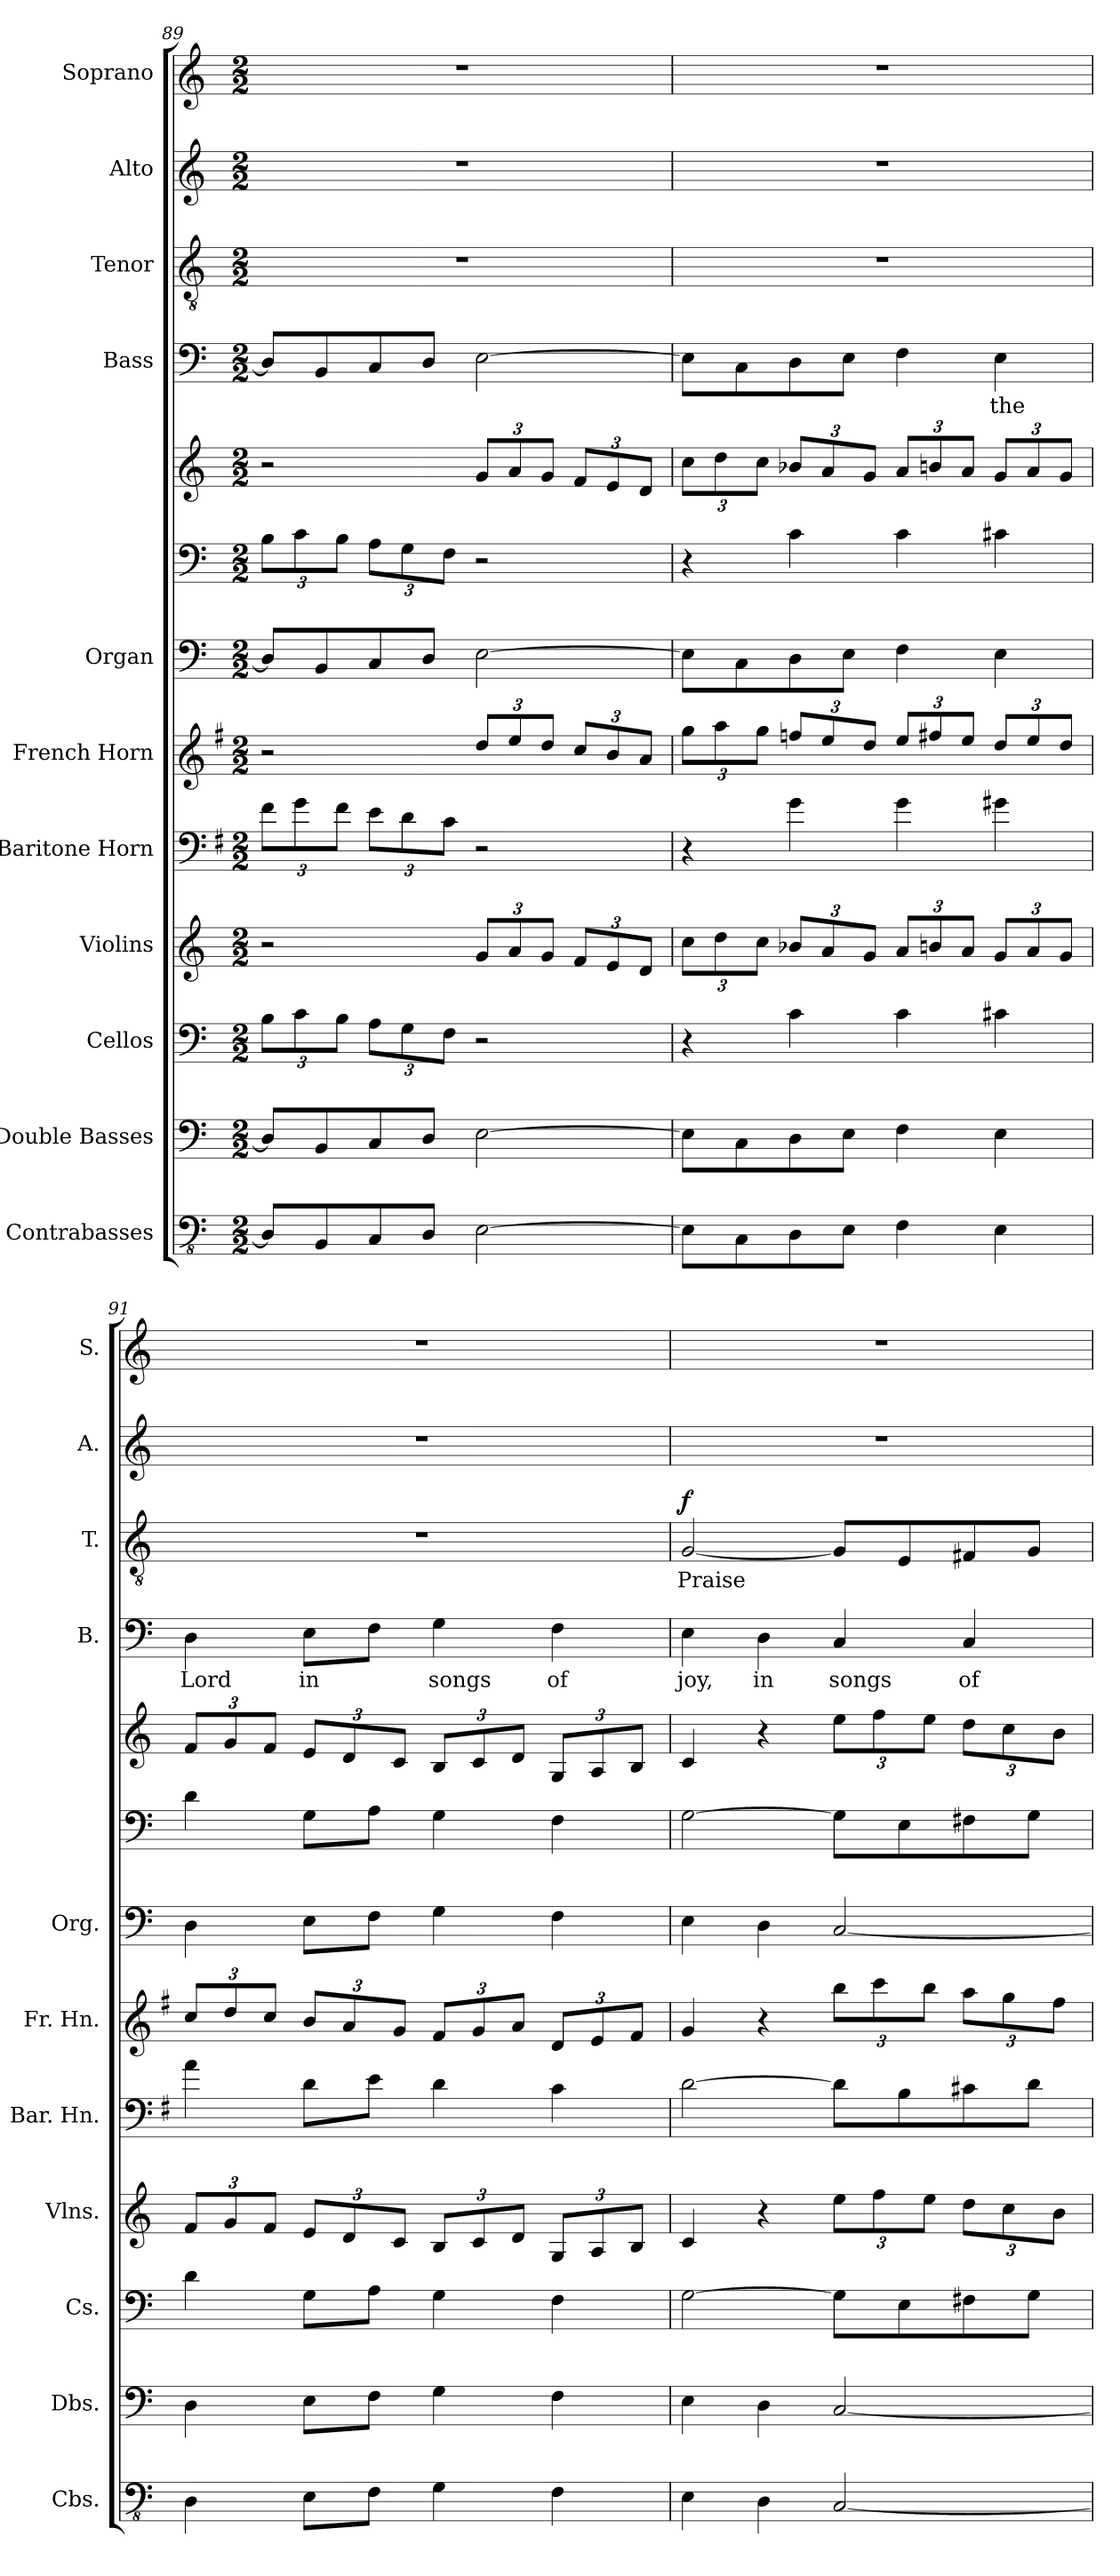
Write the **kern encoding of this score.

**kern	**kern	**kern	**kern	**kern	**kern	**kern	**kern	**kern	**kern	**text	**kern	**text	**dynam	**kern	**kern
*part11	*part10	*part9	*part8	*part7	*part6	*part5	*part5	*part5	*part4	*part4	*part3	*part3	*part3	*part2	*part1
*staff13	*staff12	*staff11	*staff10	*staff9	*staff8	*staff7	*staff6	*staff5	*staff4	*staff4	*staff3	*staff3	*staff3	*staff2	*staff1
*I"Contrabasses	*I"Double Basses	*I"Cellos	*I"Violins	*I"Baritone Horn	*I"French Horn	*I"Organ	*	*	*I"Bass	*	*I"Tenor	*	*	*I"Alto	*I"Soprano
*I'Cbs.	*I'Dbs.	*I'Cs.	*I'Vlns.	*I'Bar. Hn.	*I'Fr. Hn.	*I'Org.	*	*	*I'B.	*	*I'T.	*	*	*I'A.	*I'S.
*clefFv4	*clefF4	*clefF4	*clefG2	*clefF4	*clefG2	*clefF4	*clefF4	*clefG2	*clefF4	*	*clefGv2	*	*	*clefG2	*clefG2
*	*	*	*	*ITrd4c7	*ITrd4c7	*	*	*	*	*	*	*	*	*	*
*k[]	*k[]	*k[]	*k[]	*k[]	*k[]	*k[]	*k[]	*k[]	*k[]	*	*k[]	*	*	*k[]	*k[]
*C:	*C:	*C:	*C:	*C:	*C:	*C:	*C:	*C:	*C:	*	*C:	*	*	*C:	*C:
*M2/2	*M2/2	*M2/2	*M2/2	*M2/2	*M2/2	*M2/2	*M2/2	*M2/2	*M2/2	*	*M2/2	*	*	*M2/2	*M2/2
*	*	*Xbrackettup	*	*Xbrackettup	*	*	*Xbrackettup	*	*	*	*	*	*	*	*
=89	=89	=89	=89	=89	=89	=89	=89	=89	=89	=89	=89	=89	=89	=89	=89
8DD/L]	8D/L]	12B\L	2r	12B\L	2r	8D/L]	12B\L	2r	8D/L]	.	1r	.	.	1r	1r
.	.	12c\	.	12c\	.	.	12c\	.	.	.	.	.	.	.	.
8BBB/	8BB/	.	.	.	.	8BB/	.	.	8BB/	.	.	.	.	.	.
.	.	12B\J	.	12B\J	.	.	12B\J	.	.	.	.	.	.	.	.
8CC/	8C/	12A\L	.	12A\L	.	8C/	12A\L	.	8C/	.	.	.	.	.	.
.	.	12G\	.	12G\	.	.	12G\	.	.	.	.	.	.	.	.
8DD/J	8D/J	.	.	.	.	8D/J	.	.	8D/J	.	.	.	.	.	.
.	.	12F\J	.	12F\J	.	.	12F\J	.	.	.	.	.	.	.	.
*	*	*	*Xbrackettup	*	*Xbrackettup	*	*	*Xbrackettup	*	*	*	*	*	*	*
[2EE\	[2E\	2r	12g/L	2r	12g/L	[2E\	2r	12g/L	[2E\	.	.	.	.	.	.
.	.	.	12a/	.	12a/	.	.	12a/	.	.	.	.	.	.	.
.	.	.	12g/J	.	12g/J	.	.	12g/J	.	.	.	.	.	.	.
.	.	.	12f/L	.	12f/L	.	.	12f/L	.	.	.	.	.	.	.
.	.	.	12e/	.	12e/	.	.	12e/	.	.	.	.	.	.	.
.	.	.	12d/J	.	12d/J	.	.	12d/J	.	.	.	.	.	.	.
!!LO:PB:g=z
=90	=90	=90	=90	=90	=90	=90	=90	=90	=90	=90	=90	=90	=90	=90	=90
8EE\L]	8E\L]	4r	12cc\L	4r	12cc\L	8E\L]	4r	12cc\L	8E\L]	.	1r	.	.	1r	1r
.	.	.	12dd\	.	12dd\	.	.	12dd\	.	.	.	.	.	.	.
8CC\	8C\	.	.	.	.	8C\	.	.	8C\	.	.	.	.	.	.
.	.	.	12cc\J	.	12cc\J	.	.	12cc\J	.	.	.	.	.	.	.
8DD\	8D\	4c\	12b-X/L	4c\	12b-X/L	8D\	4c\	12b-X/L	8D\	.	.	.	.	.	.
.	.	.	12a/	.	12a/	.	.	12a/	.	.	.	.	.	.	.
8EE\J	8E\J	.	.	.	.	8E\J	.	.	8E\J	.	.	.	.	.	.
.	.	.	12g/J	.	12g/J	.	.	12g/J	.	.	.	.	.	.	.
4FF\	4F\	4c\	12a/L	4c\	12a/L	4F\	4c\	12a/L	4F\	.	.	.	.	.	.
.	.	.	12bn/	.	12bn/	.	.	12bn/	.	.	.	.	.	.	.
.	.	.	12a/J	.	12a/J	.	.	12a/J	.	.	.	.	.	.	.
4EE\	4E\	4c#X\	12g/L	4c#X\	12g/L	4E\	4c#X\	12g/L	4E\	the	.	.	.	.	.
.	.	.	12a/	.	12a/	.	.	12a/	.	.	.	.	.	.	.
.	.	.	12g/J	.	12g/J	.	.	12g/J	.	.	.	.	.	.	.
=91	=91	=91	=91	=91	=91	=91	=91	=91	=91	=91	=91	=91	=91	=91	=91
4DD\	4D\	4d\	12f/L	4d\	12f/L	4D\	4d\	12f/L	4D\	Lord	1r	.	.	1r	1r
.	.	.	12g/	.	12g/	.	.	12g/	.	.	.	.	.	.	.
.	.	.	12f/J	.	12f/J	.	.	12f/J	.	.	.	.	.	.	.
8EE\L	8E\L	8G\L	12e/L	8G\L	12e/L	8E\L	8G\L	12e/L	8E\L	in	.	.	.	.	.
.	.	.	12d/	.	12d/	.	.	12d/	.	.	.	.	.	.	.
8FF\J	8F\J	8A\J	.	8A\J	.	8F\J	8A\J	.	8F\J	.	.	.	.	.	.
.	.	.	12c/J	.	12c/J	.	.	12c/J	.	.	.	.	.	.	.
4GG\	4G\	4G\	12B/L	4G\	12B/L	4G\	4G\	12B/L	4G\	songs	.	.	.	.	.
.	.	.	12c/	.	12c/	.	.	12c/	.	.	.	.	.	.	.
.	.	.	12d/J	.	12d/J	.	.	12d/J	.	.	.	.	.	.	.
4FF\	4F\	4F\	12G/L	4F\	12G/L	4F\	4F\	12G/L	4F\	of	.	.	.	.	.
.	.	.	12A/	.	12A/	.	.	12A/	.	.	.	.	.	.	.
.	.	.	12B/J	.	12B/J	.	.	12B/J	.	.	.	.	.	.	.
=92	=92	=92	=92	=92	=92	=92	=92	=92	=92	=92	=92	=92	=92	=92	=92
!	!	!	!	!	!	!	!	!	!	!	!	!	!LO:DY:a	!	!
4EE\	4E\	[2G\	4c/	[2G\	4c/	4E\	[2G\	4c/	4E\	joy,	[2G/	Praise	f	1r	1r
4DD\	4D\	.	4r	.	4r	4D\	.	4r	4D\	in	.	.	.	.	.
[2CC/	[2C/	8G\L]	12ee\L	8G\L]	12ee\L	[2C/	8G\L]	12ee\L	4C/	songs	8G/L]	.	.	.	.
.	.	.	12ff\	.	12ff\	.	.	12ff\	.	.	.	.	.	.	.
.	.	8E\	.	8E\	.	.	8E\	.	.	.	8E/	.	.	.	.
.	.	.	12ee\J	.	12ee\J	.	.	12ee\J	.	.	.	.	.	.	.
.	.	8F#X\	12dd\L	8F#X\	12dd\L	.	8F#X\	12dd\L	4C/	of	8F#X/	.	.	.	.
.	.	.	12cc\	.	12cc\	.	.	12cc\	.	.	.	.	.	.	.
.	.	8G\J	.	8G\J	.	.	8G\J	.	.	.	8G/J	.	.	.	.
.	.	.	12b\J	.	12b\J	.	.	12b\J	.	.	.	.	.	.	.
=	=	=	=	=	=	=	=	=	=	=	=	=	=	=	=
*-	*-	*-	*-	*-	*-	*-	*-	*-	*-	*-	*-	*-	*-	*-	*-
